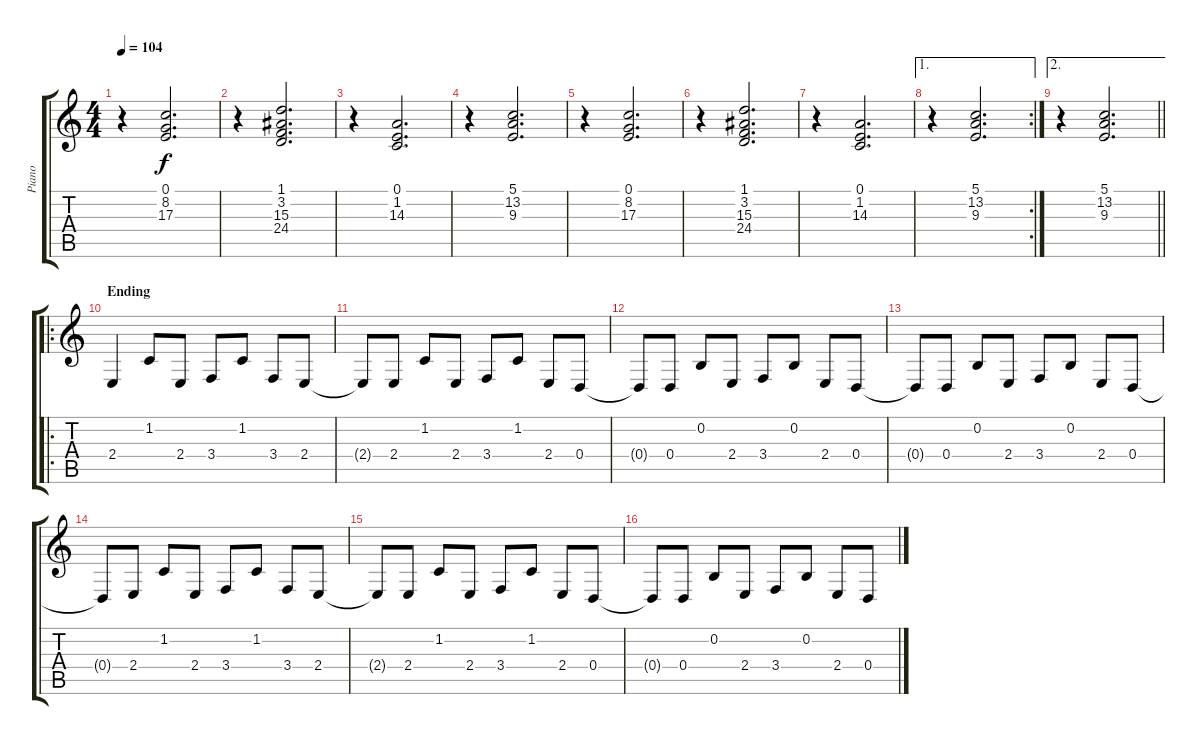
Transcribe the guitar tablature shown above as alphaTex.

\track ("Piano" "Piano") {instrument fx7echoes}
\staff {score tabs}
\tuning (E4 B3 G3 D3 A2 E2) {hide}
\ts (4 4)
\tempo 104
\clef g2
\ks c
r.4{dy f} (0.1 8.2 17.3).2{d} |
r.4 (1.1 3.2 15.3 24.4).2{d} |
r.4 (0.1 1.2 14.3).2{d} |
r.4 (5.1 13.2 9.3).2{d} |
r.4 (0.1 8.2 17.3).2{d} |
r.4 (1.1 3.2 15.3 24.4).2{d} |
r.4 (0.1 1.2 14.3).2{d} |
\ae 1
\rc 2
r.4 (5.1 13.2 9.3).2{d} |
\ae 2
\barLineRight lightlight
r.4 (5.1 13.2 9.3).2{d} |
\ro
\section ("" "Ending")
2.4.4 1.2.8 2.4.8 3.4.8 1.2.8 3.4.8 2.4.8 |
2.4{t}.8 2.4.8 1.2.8 2.4.8 3.4.8 1.2.8 2.4.8 0.4.8 |
0.4{t}.8 0.4.8 0.2.8 2.4.8 3.4.8 0.2.8 2.4.8 0.4.8 |
0.4{t}.8 0.4.8 0.2.8 2.4.8 3.4.8 0.2.8 2.4.8 0.4.8 |
0.4{t}.8 2.4.8 1.2.8 2.4.8 3.4.8 1.2.8 3.4.8 2.4.8 |
2.4{t}.8 2.4.8 1.2.8 2.4.8 3.4.8 1.2.8 2.4.8 0.4.8 |
0.4{t}.8 0.4.8 0.2.8 2.4.8 3.4.8 0.2.8 2.4.8 0.4.8
